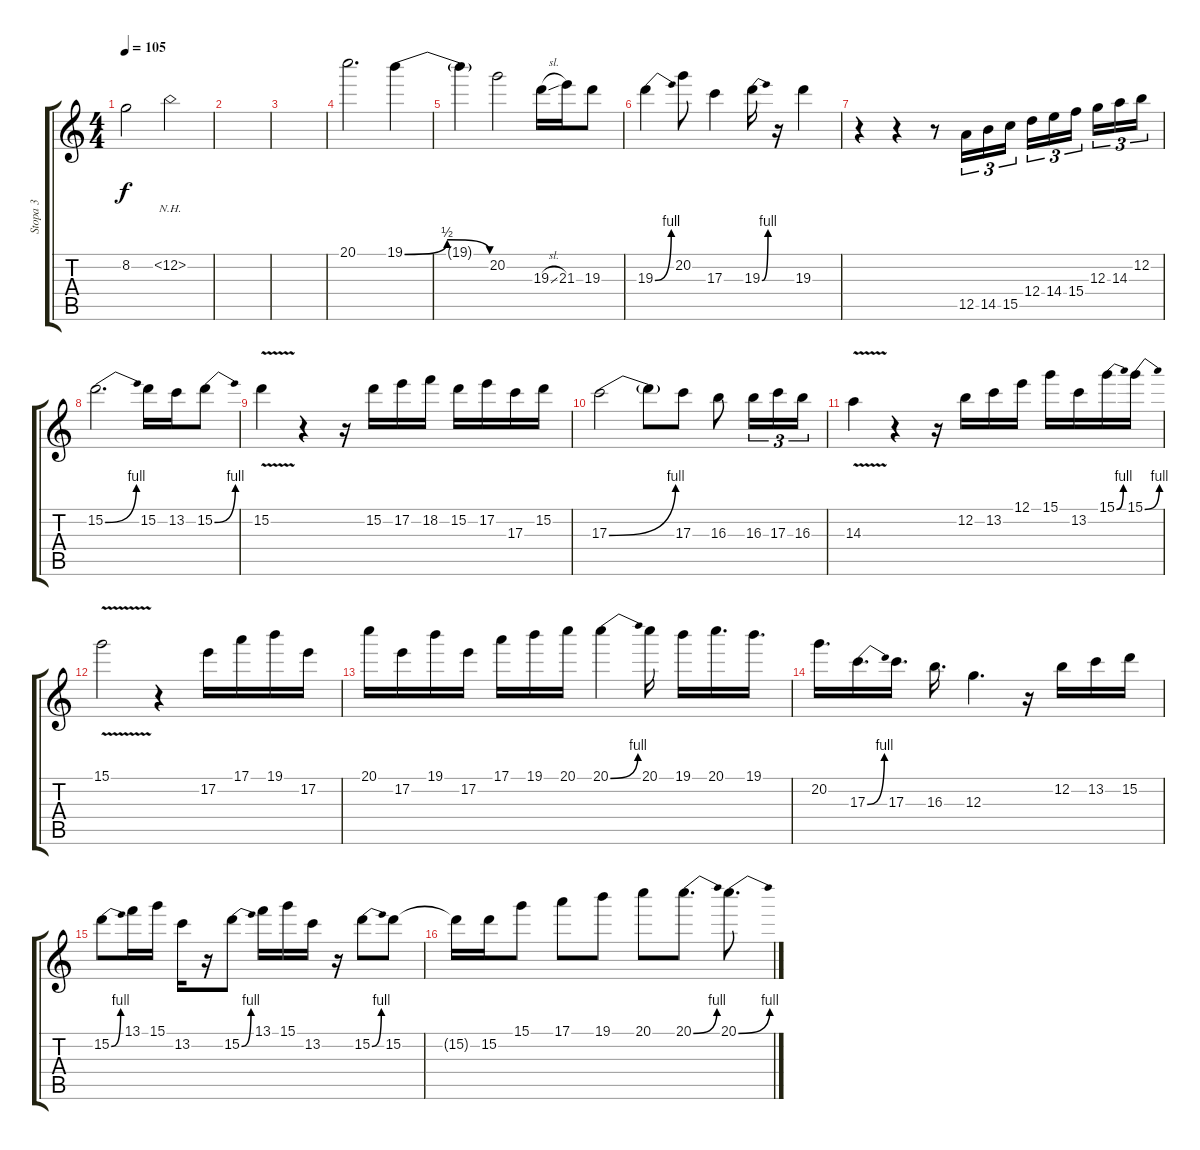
\track ("Stopa 3" "Stopa 3") {instrument overdrivenguitar}
\staff {score tabs}
\tuning (E4 B3 G3 D3 A2 E2) {hide}
\ts (4 4)
\tempo 105
\clef g2
\ks c
8.2.2{dy f} 20.2{nh}.2 |
|
|
20.1.2{d} 19.1{be (bendrelease 0 0 30 2 30 2 60 0)}.4 |
19.1{t}.4 20.2.2 19.3{sl}.16 21.3.16 19.3.8 |
19.3{be (bend 0 0 60 4)}.4 20.2.8 17.3.4 19.3{be (bend 0 0 60 4)}.16 r.16 19.3.4 |
r.4 r.4 r.8 12.5.16{tu (3 2)} 14.5.16{tu (3 2)} 15.5.16{tu (3 2)} 12.4.16{tu (3 2)} 14.4.16{tu (3 2)} 15.4.16{tu (3 2) beam splitsecondary} 12.3.16{tu (3 2)} 14.3.16{tu (3 2)} 12.2.16{tu (3 2)} |
15.2{be (bend 0 0 60 4)}.2{d} 15.2.16 13.2.16 15.2{be (bend 0 0 60 4)}.8 |
15.2{v}.4 r.4 r.16 15.2.16 17.2.16 18.2.16 15.2.16 17.2.16 17.3.16 15.2.16 |
17.3{be (bend 0 0 60 4)}.2 17.3{t}.8 17.3.8 16.3.8 16.3.16{tu (3 2)} 17.3.16{tu (3 2)} 16.3.16{tu (3 2)} |
14.3{v}.4 r.4 r.16 12.2.16 13.2.16 12.1.16 15.1.16 13.2.16 15.1{be (bend 0 0 60 4)}.16 15.1{be (bend 0 0 60 4)}.16 |
15.1{v}.2 r.4 17.2.16 17.1.16 19.1.16 17.2.16 |
20.1.16 17.2.16 19.1.16 17.2.16 17.1.16 19.1.16 20.1.16 20.1{be (bend 0 0 60 4)}.4 20.1.16 19.1.16 20.1.16{d} 19.1.16{d} |
20.2.16{d} 17.3{be (bend 0 0 60 4)}.16{d} 17.3.16{d} 16.3.16{d} 12.3.4{d} r.16 12.2.16 13.2.16 15.2.16 |
15.2{be (bend 0 0 60 4)}.8 13.1.16 15.1.16 13.2.16 r.16 15.2{be (bend 0 0 60 4)}.8 13.1.16 15.1.16 13.2.16 r.16 15.2{be (bend 0 0 60 4)}.8 15.2.8 |
15.2{t}.16 15.2.16 15.1.8 17.1.8 19.1.8 20.1.8 20.1{be (bend 0 0 60 4)}.8{d} 20.1{be (bend 0 0 60 4)}.8{d}
